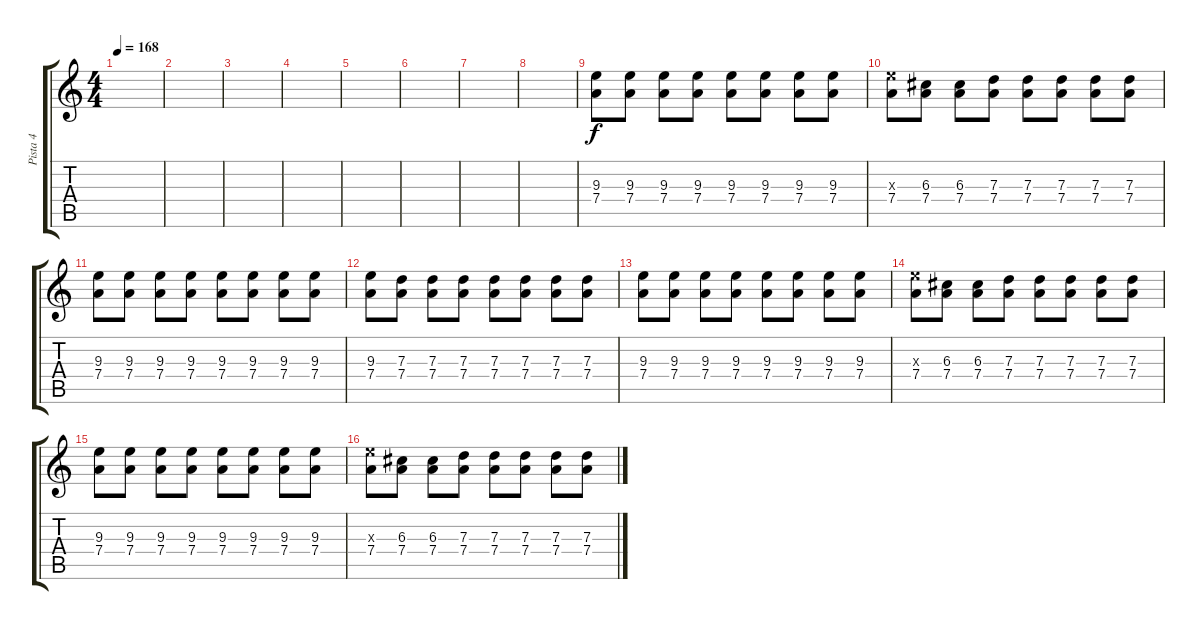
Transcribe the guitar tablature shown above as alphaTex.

\track ("Pista 4" "Pista 4") {instrument electricguitarclean}
\staff {score tabs}
\tuning (E4 B3 G3 D3 A2 E2) {hide}
\ts (4 4)
\tempo 168
\clef g2
\ks c
|
|
|
|
|
|
|
|
(9.3 7.4).8{instrument electricguitarclean} (9.3 7.4).8 (9.3 7.4).8 (9.3 7.4).8 (9.3 7.4).8 (9.3 7.4).8 (9.3 7.4).8 (9.3 7.4).8 |
(9.3{x} 7.4).8 (6.3 7.4).8 (6.3 7.4).8 (7.3 7.4).8 (7.3 7.4).8 (7.3 7.4).8 (7.3 7.4).8 (7.3 7.4).8 |
(9.3 7.4).8 (9.3 7.4).8 (9.3 7.4).8 (9.3 7.4).8 (9.3 7.4).8 (9.3 7.4).8 (9.3 7.4).8 (9.3 7.4).8 |
(9.3 7.4).8 (7.3 7.4).8 (7.3 7.4).8 (7.3 7.4).8 (7.3 7.4).8 (7.3 7.4).8 (7.3 7.4).8 (7.3 7.4).8 |
(9.3 7.4).8 (9.3 7.4).8 (9.3 7.4).8 (9.3 7.4).8 (9.3 7.4).8 (9.3 7.4).8 (9.3 7.4).8 (9.3 7.4).8 |
(9.3{x} 7.4).8 (6.3 7.4).8 (6.3 7.4).8 (7.3 7.4).8 (7.3 7.4).8 (7.3 7.4).8 (7.3 7.4).8 (7.3 7.4).8 |
(9.3 7.4).8 (9.3 7.4).8 (9.3 7.4).8 (9.3 7.4).8 (9.3 7.4).8 (9.3 7.4).8 (9.3 7.4).8 (9.3 7.4).8 |
(9.3{x} 7.4).8 (6.3 7.4).8 (6.3 7.4).8 (7.3 7.4).8 (7.3 7.4).8 (7.3 7.4).8 (7.3 7.4).8 (7.3 7.4).8
